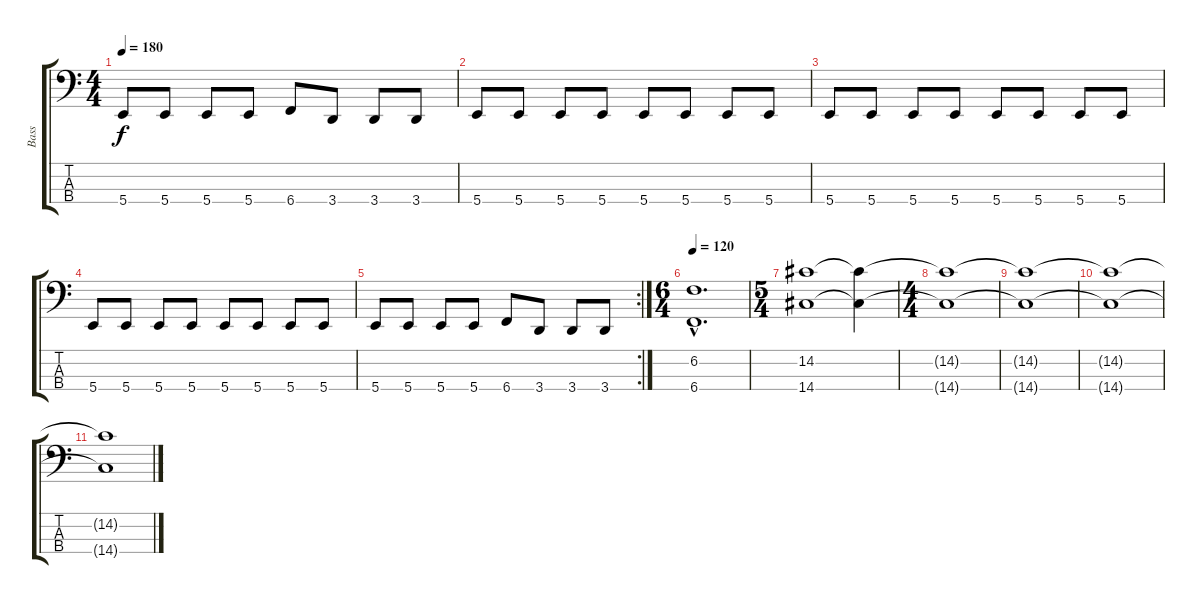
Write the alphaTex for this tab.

\track ("Bass" "Bass") {instrument electricbasspick}
\staff {score tabs}
\tuning (E2 B1 Gb1 B0) {hide}
\ts (4 4)
\tempo 180
\clef f4
\ks c
5.4.8{dy f} 5.4.8 5.4.8 5.4.8 6.4.8 3.4.8 3.4.8 3.4.8 |
5.4.8 5.4.8 5.4.8 5.4.8 5.4.8 5.4.8 5.4.8 5.4.8 |
5.4.8 5.4.8 5.4.8 5.4.8 5.4.8 5.4.8 5.4.8 5.4.8 |
5.4.8 5.4.8 5.4.8 5.4.8 5.4.8 5.4.8 5.4.8 5.4.8 |
\rc 2
5.4.8 5.4.8 5.4.8 5.4.8 6.4.8 3.4.8 3.4.8 3.4.8 |
\ts (6 4)
\tempo 120
(6.2{hac} 6.4{hac}).1{d} |
\ts (5 4)
(14.2 14.4).1 (14.2{t} 14.4{t}).4 |
\ts (4 4)
(14.2{t} 14.4{t}).1 |
(14.2{t} 14.4{t}).1{volume 0} |
(14.2{t} 14.4{t}).1 |
(14.2{t} 14.4{t}).1
